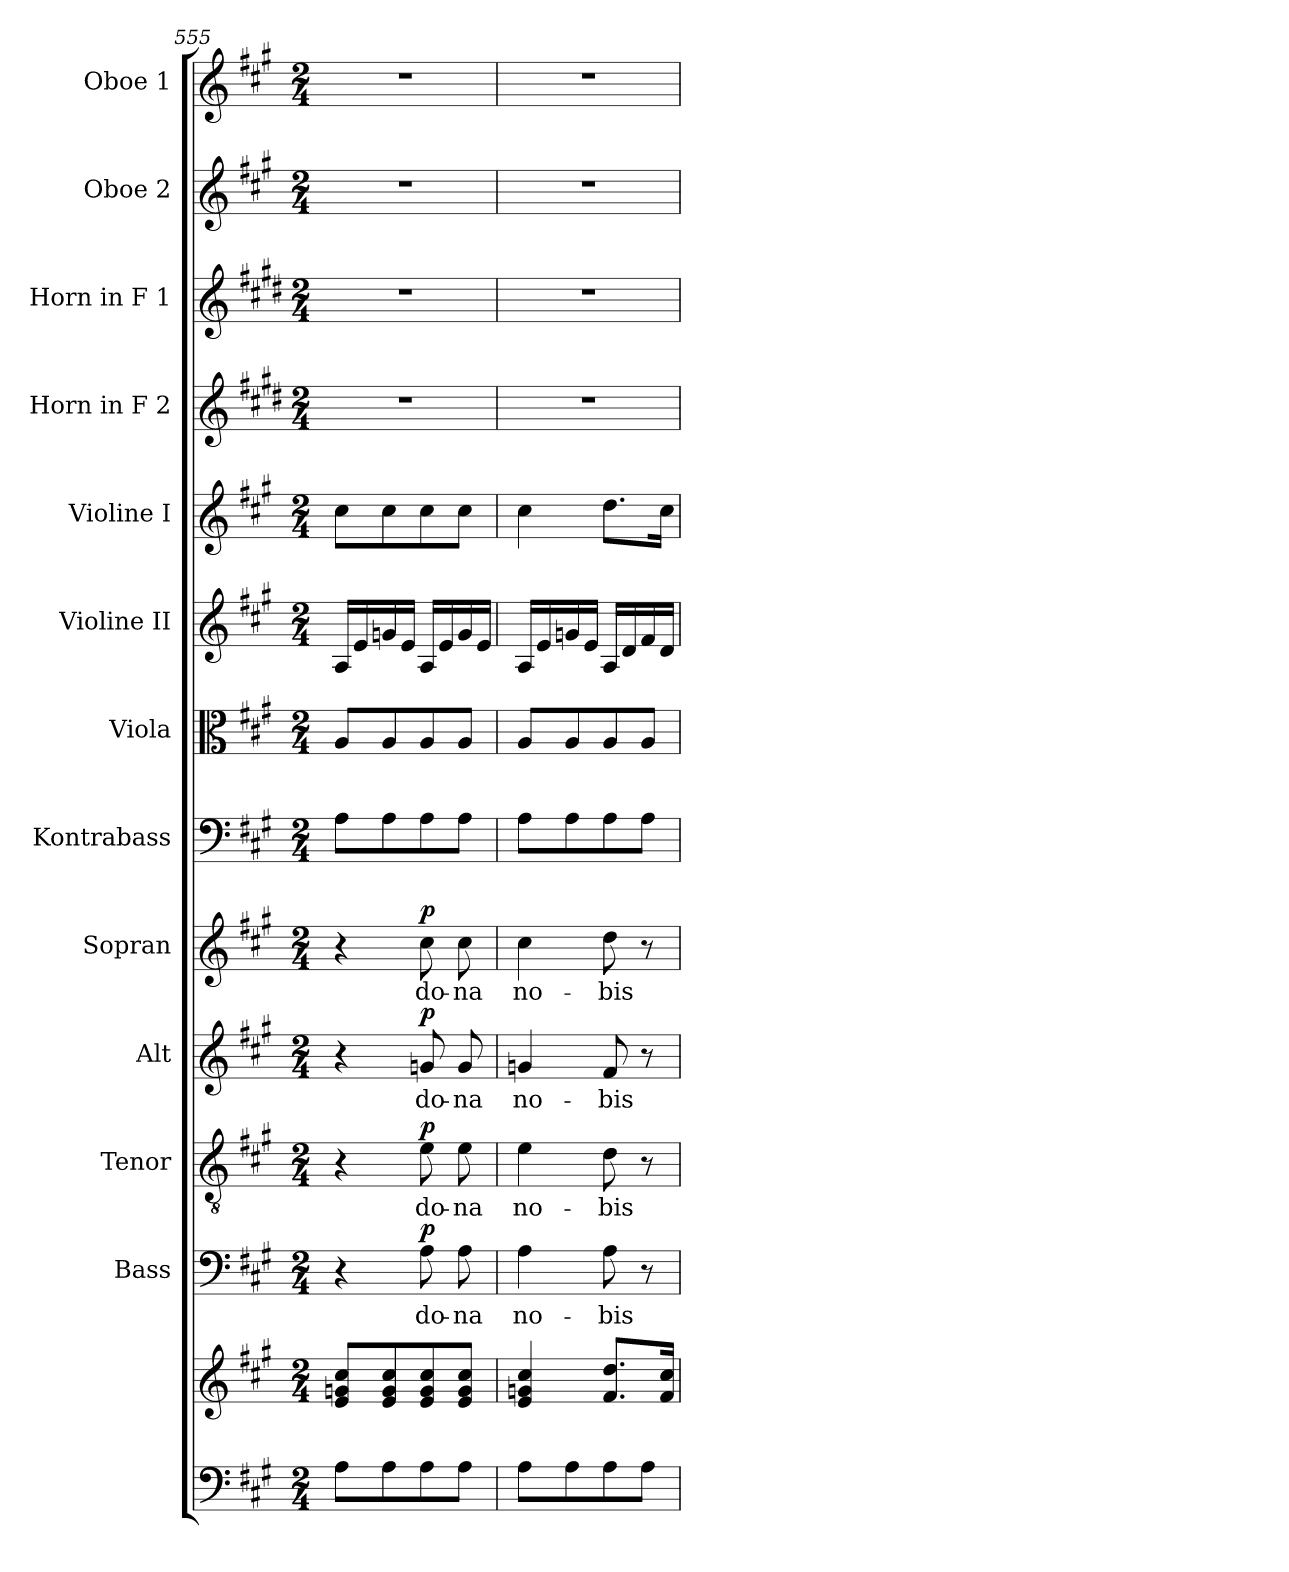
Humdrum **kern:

**kern	**kern	**kern	**text	**dynam	**kern	**text	**dynam	**kern	**text	**dynam	**kern	**text	**dynam	**kern	**kern	**kern	**kern	**kern	**kern	**kern	**kern
*part13	*part13	*part12	*part12	*part12	*part11	*part11	*part11	*part10	*part10	*part10	*part9	*part9	*part9	*part8	*part7	*part6	*part5	*part4	*part3	*part2	*part1
*staff14	*staff13	*staff12	*staff12	*staff12	*staff11	*staff11	*staff11	*staff10	*staff10	*staff10	*staff9	*staff9	*staff9	*staff8	*staff7	*staff6	*staff5	*staff4	*staff3	*staff2	*staff1
*	*	*I"Bass	*	*	*I"Tenor	*	*	*I"Alt	*	*	*I"Sopran	*	*	*I"Kontrabass	*I"Viola	*I"Violine II	*I"Violine I	*I"Horn in F 2	*I"Horn in F 1	*I"Oboe 2	*I"Oboe 1
*	*	*I'B.	*	*	*I'T.	*	*	*I'A.	*	*	*I'S.	*	*	*I'Kb.	*I'Vla.	*I'Vl. II	*I'Vl. I	*	*	*I'Ob.. 2	*I'Ob. 1
*clefF4	*clefG2	*clefF4	*	*	*clefGv2	*	*	*clefG2	*	*	*clefG2	*	*	*clefF4	*clefC3	*clefG2	*clefG2	*clefG2	*clefG2	*clefG2	*clefG2
*	*	*	*	*	*	*	*	*	*	*	*	*	*	*ITrd7c12	*	*	*	*ITrd4c7	*ITrd4c7	*	*
*k[f#c#g#]	*k[f#c#g#]	*k[f#c#g#]	*	*	*k[f#c#g#]	*	*	*k[f#c#g#]	*	*	*k[f#c#g#]	*	*	*k[f#c#g#]	*k[f#c#g#]	*k[f#c#g#]	*k[f#c#g#]	*k[f#c#g#]	*k[f#c#g#]	*k[f#c#g#]	*k[f#c#g#]
*A:	*A:	*A:	*	*	*A:	*	*	*A:	*	*	*A:	*	*	*A:	*A:	*A:	*A:	*A:	*A:	*A:	*A:
*M2/4	*M2/4	*M2/4	*	*	*M2/4	*	*	*M2/4	*	*	*M2/4	*	*	*M2/4	*M2/4	*M2/4	*M2/4	*M2/4	*M2/4	*M2/4	*M2/4
=555	=555	=555	=555	=555	=555	=555	=555	=555	=555	=555	=555	=555	=555	=555	=555	=555	=555	=555	=555	=555	=555
8A\L	8e/ 8gn/ 8cc#/L	4r	.	.	4r	.	.	4r	.	.	4r	.	.	8AA\L	8A/L	16A/LL	8cc#\L	2r	2r	2r	2r
.	.	.	.	.	.	.	.	.	.	.	.	.	.	.	.	16e/	.	.	.	.	.
8A\	8e/ 8g/ 8cc#/	.	.	.	.	.	.	.	.	.	.	.	.	8AA\	8A/	16gn/	8cc#\	.	.	.	.
.	.	.	.	.	.	.	.	.	.	.	.	.	.	.	.	16e/JJ	.	.	.	.	.
!	!	!	!LO:LY:b	!LO:DY:a	!	!LO:LY:b	!LO:DY:a	!	!LO:LY:b	!LO:DY:a	!	!LO:LY:b	!LO:DY:a	!	!	!	!	!	!	!	!
8A\	8e/ 8g/ 8cc#/	8A\	do-	p	8e\	do-	p	8gn/	do-	p	8cc#\	do-	p	8AA\	8A/	16A/LL	8cc#\	.	.	.	.
.	.	.	.	.	.	.	.	.	.	.	.	.	.	.	.	16e/	.	.	.	.	.
!	!	!	!LO:LY:b	!	!	!LO:LY:b	!	!	!LO:LY:b	!	!	!LO:LY:b	!	!	!	!	!	!	!	!	!
8A\J	8e/ 8g/ 8cc#/J	8A\	-na	.	8e\	-na	.	8g/	-na	.	8cc#\	-na	.	8AA\J	8A/J	16g/	8cc#\J	.	.	.	.
.	.	.	.	.	.	.	.	.	.	.	.	.	.	.	.	16e/JJ	.	.	.	.	.
!!LO:PB:g=z
=556	=556	=556	=556	=556	=556	=556	=556	=556	=556	=556	=556	=556	=556	=556	=556	=556	=556	=556	=556	=556	=556
!	!	!	!LO:LY:b	!	!	!LO:LY:b	!	!	!LO:LY:b	!	!	!LO:LY:b	!	!	!	!	!	!	!	!	!
8A\L	4e/ 4gn/ 4cc#/	4A\	no-	.	4e\	no-	.	4gn/	no-	.	4cc#\	no-	.	8AA\L	8A/L	16A/LL	4cc#\	2r	2r	2r	2r
.	.	.	.	.	.	.	.	.	.	.	.	.	.	.	.	16e/	.	.	.	.	.
8A\	.	.	.	.	.	.	.	.	.	.	.	.	.	8AA\	8A/	16gn/	.	.	.	.	.
.	.	.	.	.	.	.	.	.	.	.	.	.	.	.	.	16e/JJ	.	.	.	.	.
!	!	!	!LO:LY:b	!	!	!LO:LY:b	!	!	!LO:LY:b	!	!	!LO:LY:b	!	!	!	!	!	!	!	!	!
8A\	8.f#/ 8.dd/L	8A\	-bis	.	8d\	-bis	.	8f#/	-bis	.	8dd\	-bis	.	8AA\	8A/	16A/LL	8.dd\L	.	.	.	.
.	.	.	.	.	.	.	.	.	.	.	.	.	.	.	.	16d/	.	.	.	.	.
8A\J	.	8r	.	.	8r	.	.	8r	.	.	8r	.	.	8AA\J	8A/J	16f#/	.	.	.	.	.
.	16f#/ 16cc#/Jk	.	.	.	.	.	.	.	.	.	.	.	.	.	.	16d/JJ	16cc#\Jk	.	.	.	.
=	=	=	=	=	=	=	=	=	=	=	=	=	=	=	=	=	=	=	=	=	=
*-	*-	*-	*-	*-	*-	*-	*-	*-	*-	*-	*-	*-	*-	*-	*-	*-	*-	*-	*-	*-	*-
